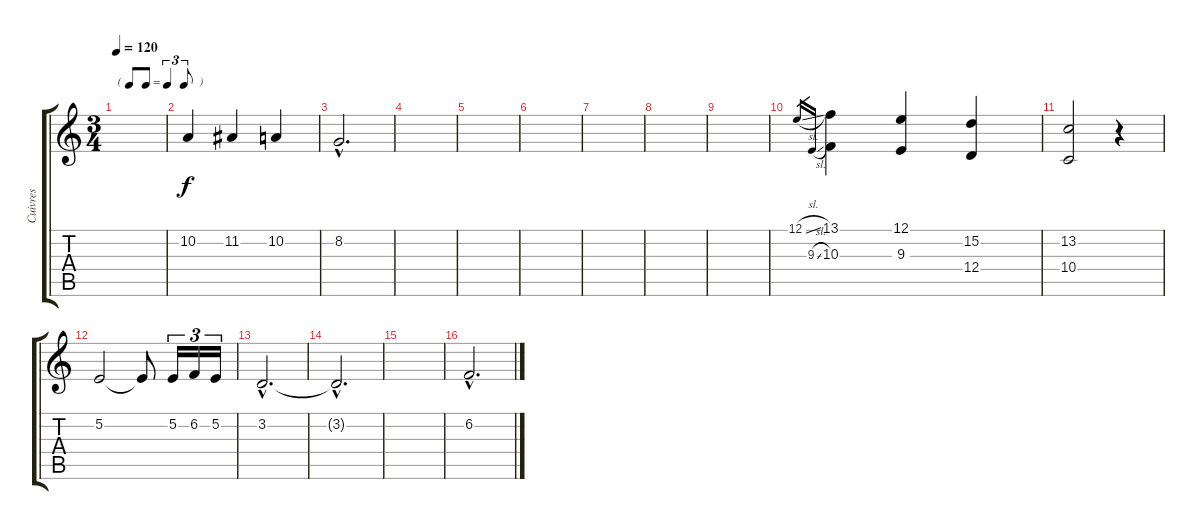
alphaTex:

\track ("Cuivres" "Cuivres") {instrument frenchhorn}
\staff {score tabs}
\tuning (E4 B3 G3 D3 A2 E2) {hide}
\ts (3 4)
\tf triplet8th
\tempo 120
\clef g2
\ks c
|
10.2.4 11.2.4 10.2.4 |
8.2{hac}.2{d} |
|
|
|
|
|
|
12.1{sl}.16{gr} 9.3{sl}.16{gr} (13.1 10.3).4 (12.1 9.3).4 (15.2 12.4).4 |
(13.2 10.4).2 r.4 |
5.2.2 5.2{t}.8 5.2.16{tu (3 2)} 6.2.16{tu (3 2)} 5.2.16{tu (3 2)} |
3.2{hac}.2{d} |
3.2{hac t}.2{d} |
|
6.2{hac}.2{d}
